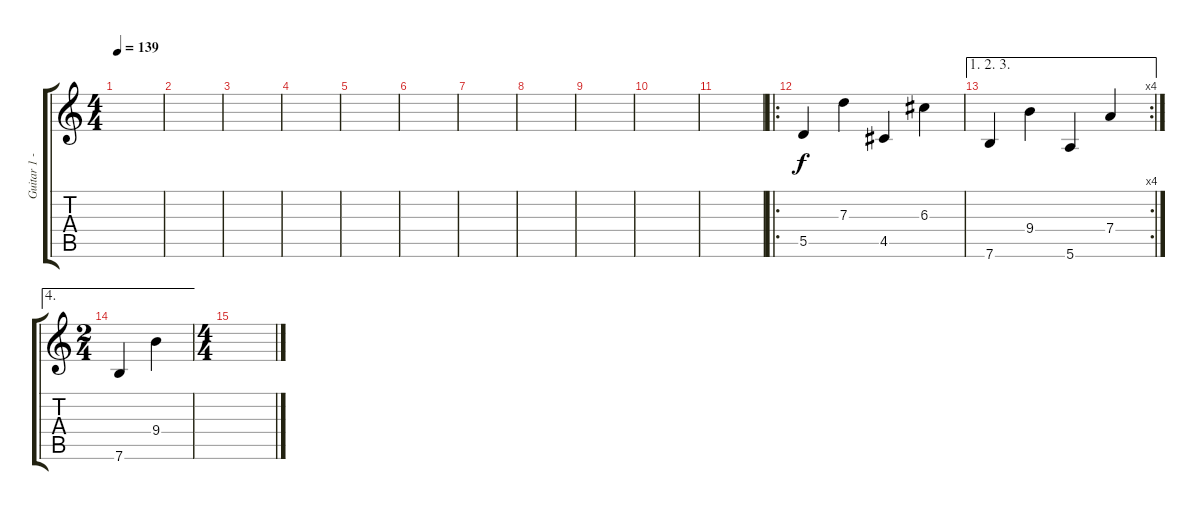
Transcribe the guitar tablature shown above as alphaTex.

\track ("Guitar 1 - Clean" "Guitar 1 -") {instrument electricguitarjazz}
\staff {score tabs}
\tuning (E4 B3 G3 D3 A2 E2) {hide}
\ts (4 4)
\tempo 139
\clef g2
\ks c
|
|
|
|
|
|
|
|
|
|
|
\ro
5.5.4 7.3.4 4.5.4 6.3.4 |
\ae (1 2 3)
\rc 4
7.6.4 9.4.4 5.6.4 7.4.4 |
\ae 4
\ts (2 4)
7.6.4 9.4.4 |
\ts (4 4)
